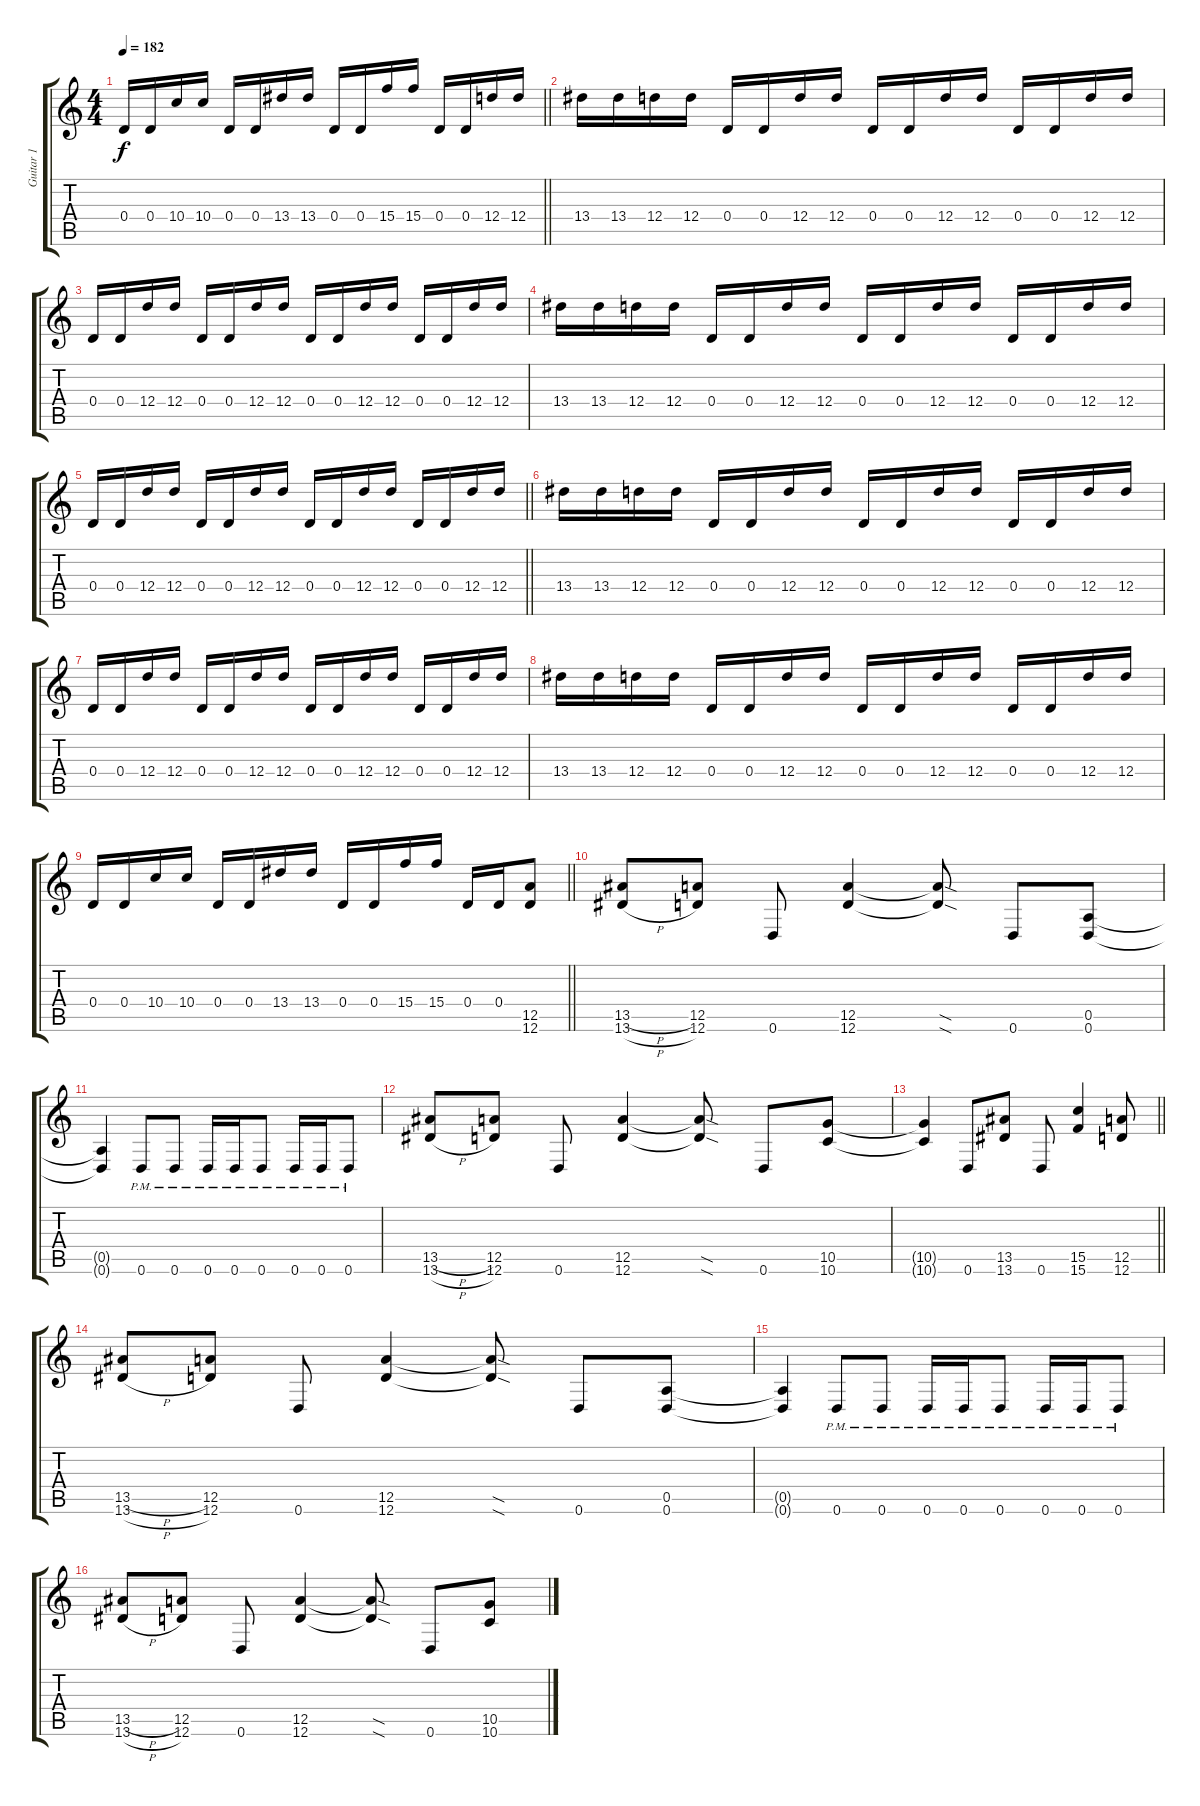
\track ("Guitar 1" "Guitar 1") {instrument distortionguitar}
\staff {score tabs}
\tuning (E4 B3 G3 D3 A2 D2) {hide}
\ts (4 4)
\tempo 182
\clef g2
\barLineRight lightlight
\ks c
0.4.16{dy f} 0.4.16 10.4.16 10.4.16 0.4.16 0.4.16 13.4.16 13.4.16 0.4.16 0.4.16 15.4.16 15.4.16 0.4.16 0.4.16 12.4.16 12.4.16 |
13.4.16 13.4.16 12.4.16 12.4.16 0.4.16 0.4.16 12.4.16 12.4.16 0.4.16 0.4.16 12.4.16 12.4.16 0.4.16 0.4.16 12.4.16 12.4.16 |
0.4.16 0.4.16 12.4.16 12.4.16 0.4.16 0.4.16 12.4.16 12.4.16 0.4.16 0.4.16 12.4.16 12.4.16 0.4.16 0.4.16 12.4.16 12.4.16 |
13.4.16 13.4.16 12.4.16 12.4.16 0.4.16 0.4.16 12.4.16 12.4.16 0.4.16 0.4.16 12.4.16 12.4.16 0.4.16 0.4.16 12.4.16 12.4.16 |
\barLineRight lightlight
0.4.16 0.4.16 12.4.16 12.4.16 0.4.16 0.4.16 12.4.16 12.4.16 0.4.16 0.4.16 12.4.16 12.4.16 0.4.16 0.4.16 12.4.16 12.4.16 |
13.4.16 13.4.16 12.4.16 12.4.16 0.4.16 0.4.16 12.4.16 12.4.16 0.4.16 0.4.16 12.4.16 12.4.16 0.4.16 0.4.16 12.4.16 12.4.16 |
0.4.16 0.4.16 12.4.16 12.4.16 0.4.16 0.4.16 12.4.16 12.4.16 0.4.16 0.4.16 12.4.16 12.4.16 0.4.16 0.4.16 12.4.16 12.4.16 |
13.4.16 13.4.16 12.4.16 12.4.16 0.4.16 0.4.16 12.4.16 12.4.16 0.4.16 0.4.16 12.4.16 12.4.16 0.4.16 0.4.16 12.4.16 12.4.16 |
\barLineRight lightlight
0.4.16 0.4.16 10.4.16 10.4.16 0.4.16 0.4.16 13.4.16 13.4.16 0.4.16 0.4.16 15.4.16 15.4.16 0.4.16 0.4.16 (12.5 12.6).8 |
\section ("" "")
(13.5{h} 13.6{h}).8 (12.5 12.6).8 0.6.8 (12.5 12.6).4 (12.5{sod t} 12.6{sod t}).8 0.6.8 (0.5 0.6).8 |
(0.5{t} 0.6{t}).4 0.6{pm}.8 0.6{pm}.8 0.6{pm}.16 0.6{pm}.16 0.6{pm}.8 0.6{pm}.16 0.6{pm}.16 0.6{pm}.8 |
(13.5{h} 13.6{h}).8 (12.5 12.6).8 0.6.8 (12.5 12.6).4 (12.5{sod t} 12.6{sod t}).8 0.6.8 (10.5 10.6).8 |
\barLineRight lightlight
(10.5{t} 10.6{t}).4 0.6.8 (13.5 13.6).8 0.6.8 (15.5 15.6).4 (12.5 12.6).8 |
(13.5{h} 13.6{h}).8 (12.5 12.6).8 0.6.8 (12.5 12.6).4 (12.5{sod t} 12.6{sod t}).8 0.6.8 (0.5 0.6).8 |
(0.5{t} 0.6{t}).4 0.6{pm}.8 0.6{pm}.8 0.6{pm}.16 0.6{pm}.16 0.6{pm}.8 0.6{pm}.16 0.6{pm}.16 0.6{pm}.8 |
(13.5{h} 13.6{h}).8 (12.5 12.6).8 0.6.8 (12.5 12.6).4 (12.5{sod t} 12.6{sod t}).8 0.6.8 (10.5 10.6).8
